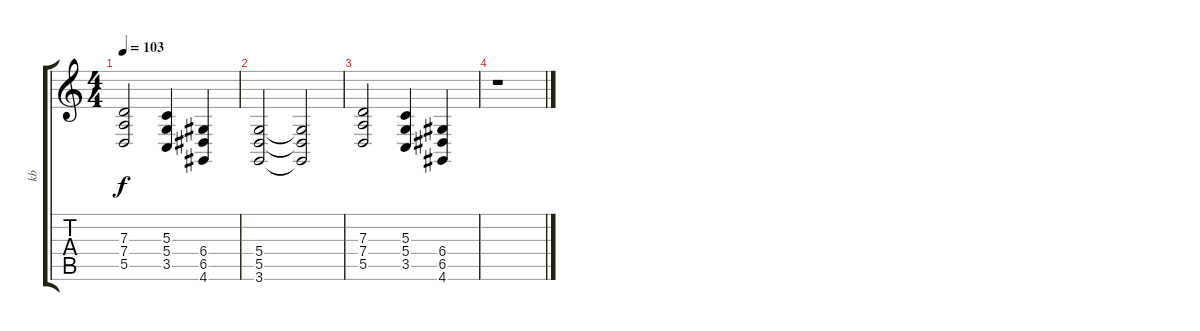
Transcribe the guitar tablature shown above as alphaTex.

\track ("kb" "kb") {instrument choiraahs}
\staff {score tabs}
\tuning (E4 B3 G3 D3 A2 E2) {hide}
\ts (4 4)
\tempo 103
\clef g2
\ks c
(7.3 7.4 5.5).2{dy f} (5.3 5.4 3.5).4 (6.4 6.5 4.6).4 |
(5.4 5.5 3.6).2 (5.4{t} 5.5{t} 3.6{t}).2 |
(7.3 7.4 5.5).2 (5.3 5.4 3.5).4 (6.4 6.5 4.6).4 |
r.1
